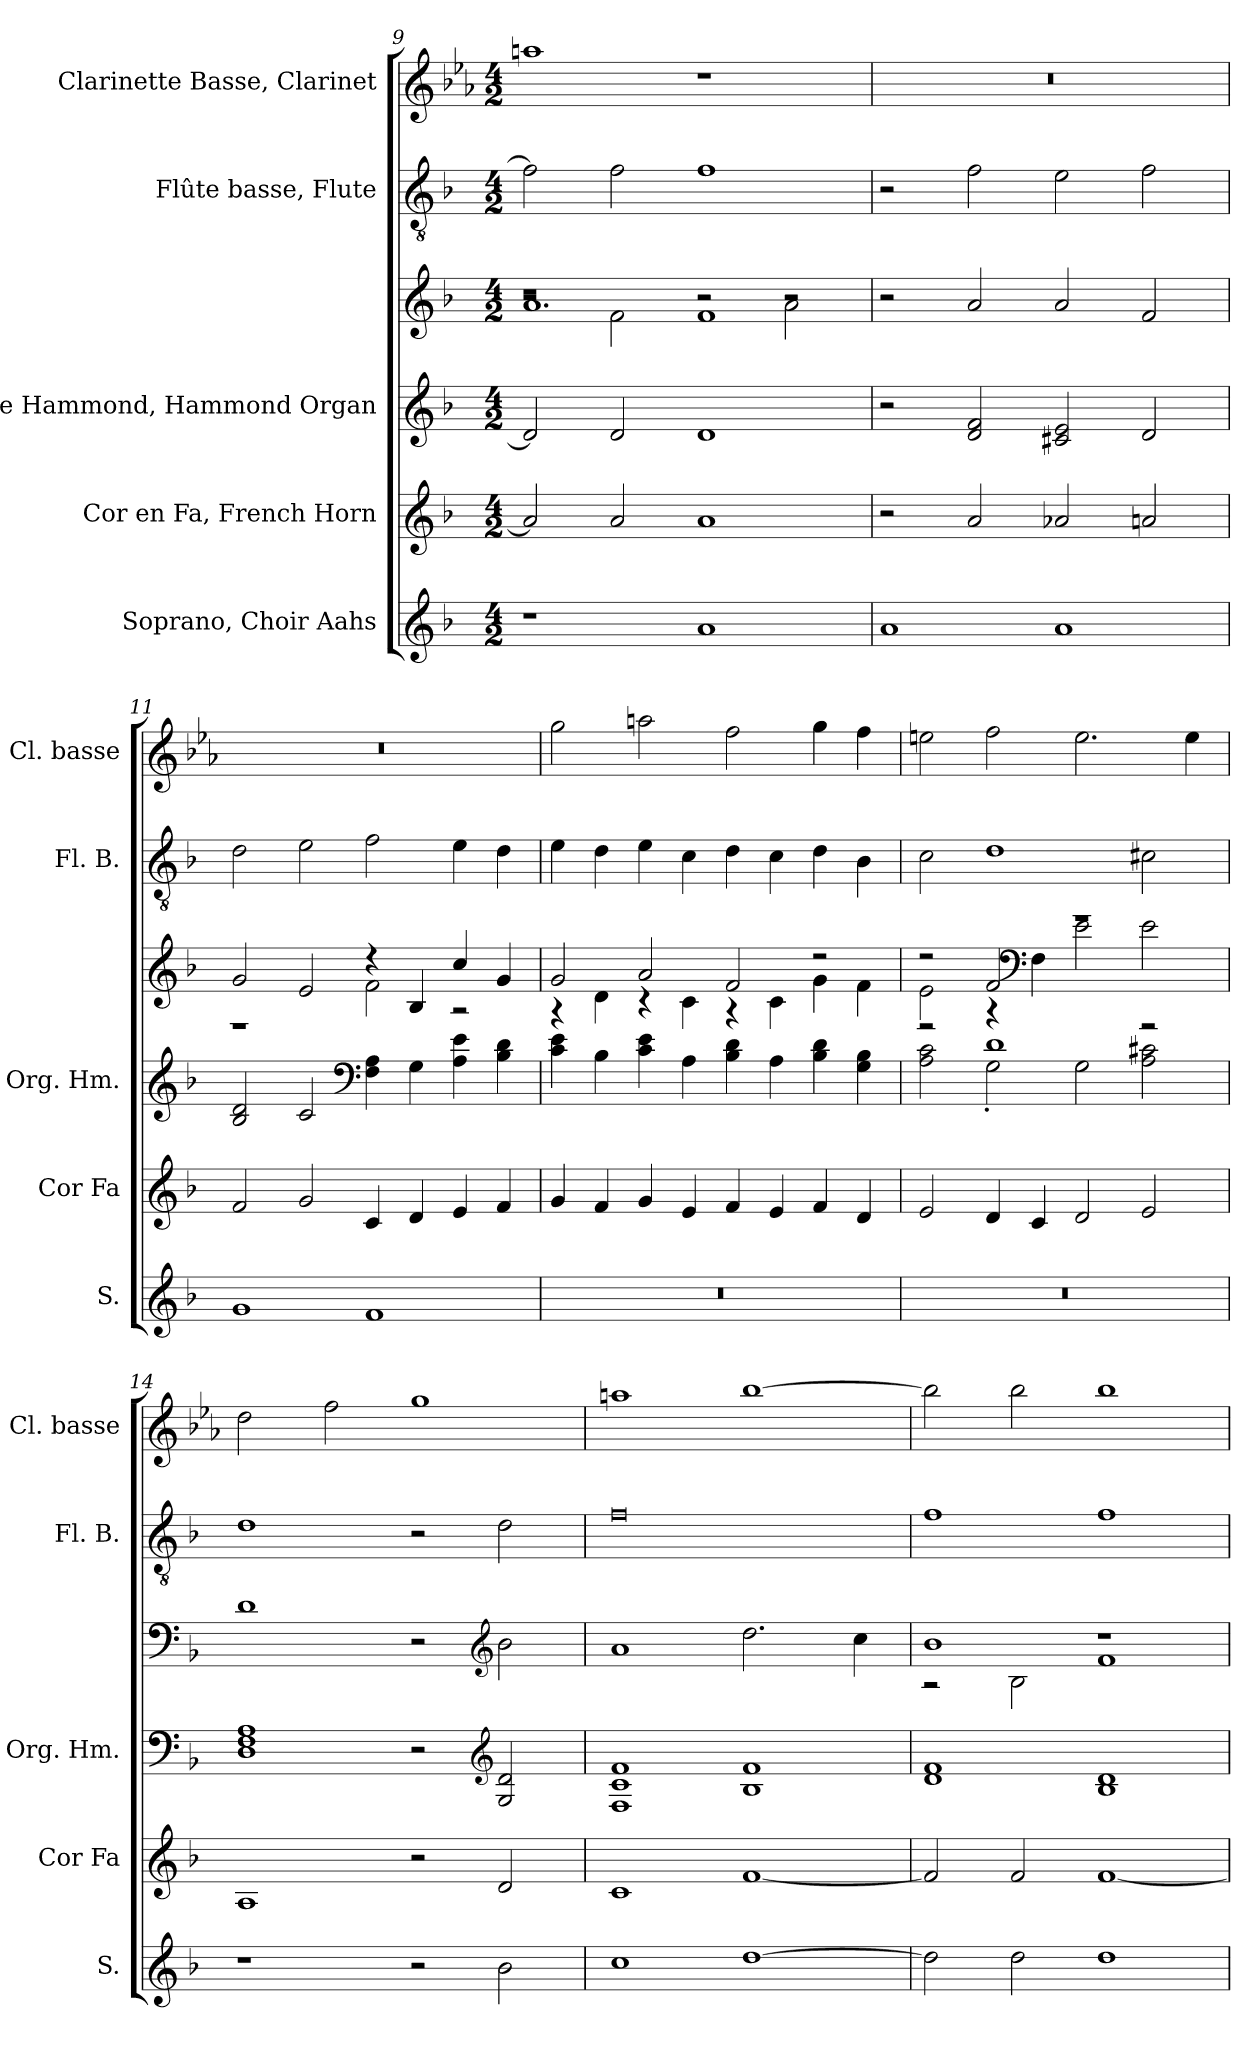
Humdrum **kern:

**kern	**kern	**kern	**kern	**kern	**kern
*part5	*part4	*part3	*part3	*part2	*part1
*staff6	*staff5	*staff4	*staff3	*staff2	*staff1
*I"Soprano, Choir Aahs	*I"Cor en Fa, French Horn	*I"Orgue Hammond, Hammond Organ	*	*I"Flûte basse, Flute	*I"Clarinette Basse, Clarinet
*I'S.	*I'Cor Fa	*I'Org. Hm.	*	*I'Fl. B.	*I'Cl. basse
*clefG2	*clefG2	*clefG2	*clefG2	*clefGv2	*clefG2
*	*ITrd4c7	*	*	*	*ITrd8c14
*k[b-]	*k[b-e-]	*k[b-]	*k[b-]	*k[b-]	*k[b-e-a-]
*M4/2	*M4/2	*M4/2	*M4/2	*M4/2	*M4/2
=9	=9	=9	=9	=9	=9
*	*	*	*^	*	*
*	*	*	*	*^	*	*
1r	2d/]	2d/]	1.a	2r	1r	2f\]	1an
.	2d/	2d/	.	2f\	.	2f\	.
1a	1d	1d	.	2r	1f	1f	1r
.	.	.	2r	2a\	.	.	.
*	*	*	*v	*v	*v	*	*
!!LO:PB:g=z
=10	=10	=10	=10	=10	=10
1a	2r	2r	2r	2r	0r
.	2d/	2d/ 2f/	2a/	2f\	.
1a	2d-X/	2c#X/ 2e/	2a/	2e\	.
.	2dn/	2d/	2f/	2f\	.
=11	=11	=11	=11	=11	=11
*	*	*	*^	*	*
1g	2B-/	2B-/ 2d/	2g/	1r	2d\	0r
.	2c/	2c/	2e/	.	2e\	.
*	*	*clefF4	*	*	*	*
1f	4F/	4F\ 4A\	4r	2f\	2f\	.
.	4G/	4G\	4B-/	.	.	.
.	4A/	4A\ 4e\	4cc/	2r	4e\	.
.	4B-/	4B-\ 4d\	4g/	.	4d\	.
=12	=12	=12	=12	=12	=12	=12
0r	4c/	4c\ 4e\	2g/	4r	4e\	2g\
.	4B-/	4B-\	.	4d\	4d\	.
.	4c/	4c\ 4e\	2a/	4r	4e\	2an\
.	4A/	4A\	.	4c\	4c\	.
.	4B-/	4B-\ 4d\	2f/	4r	4d\	2f\
.	4A/	4A\	.	4c\	4c\	.
.	4B-/	4B-\ 4d\	2r	4g\	4d\	4g\
.	4G/	4G\ 4B-\	.	4f\	4B-\	4f\
=13	=13	=13	=13	=13	=13	=13
*	*	*^	*	*	*	*
0r	2A/	2r	2A\ 2c\	2r	2e\	2c\	2en\
.	4G/	1d	2G'\	2f/	4r	1d	2f\
*	*	*	*	*clefF4	*	*	*
.	4F/	.	.	.	4F\	.	.
.	2G/	.	2G\	1r	2e\	.	2.e\
.	2A/	2r	2A\ 2c#X\	.	2e\	2c#X\	.
.	.	.	.	.	.	.	4e\
*	*	*v	*v	*	*	*	*
*	*	*	*v	*v	*	*
!!LO:LB:g=z
=14	=14	=14	=14	=14	=14
1r	1D	1D 1F 1A	1d	1d	2d\
.	.	.	.	.	2f\
2r	2r	2r	2r	2r	1g
*	*	*clefG2	*clefG2	*	*
2b-\	2G/	2G/ 2d/	2b-\	2d\	.
=15	=15	=15	=15	=15	=15
1cc	1F	1F 1c 1f	1a	0f	1an
[1dd	[1B-	1B- 1f	2.dd\	.	[1b-
.	.	.	4cc\	.	.
=16	=16	=16	=16	=16	=16
*	*	*	*^	*	*
2dd\]	2B-/]	1d 1f	1b-	2r	1f	2b-\]
2dd\	2B-/	.	.	2B-\	.	2b-\
1dd	[1B-	1B- 1d	1r	1f	1f	1b-
*	*	*	*v	*v	*	*
=	=	=	=	=	=
*-	*-	*-	*-	*-	*-
